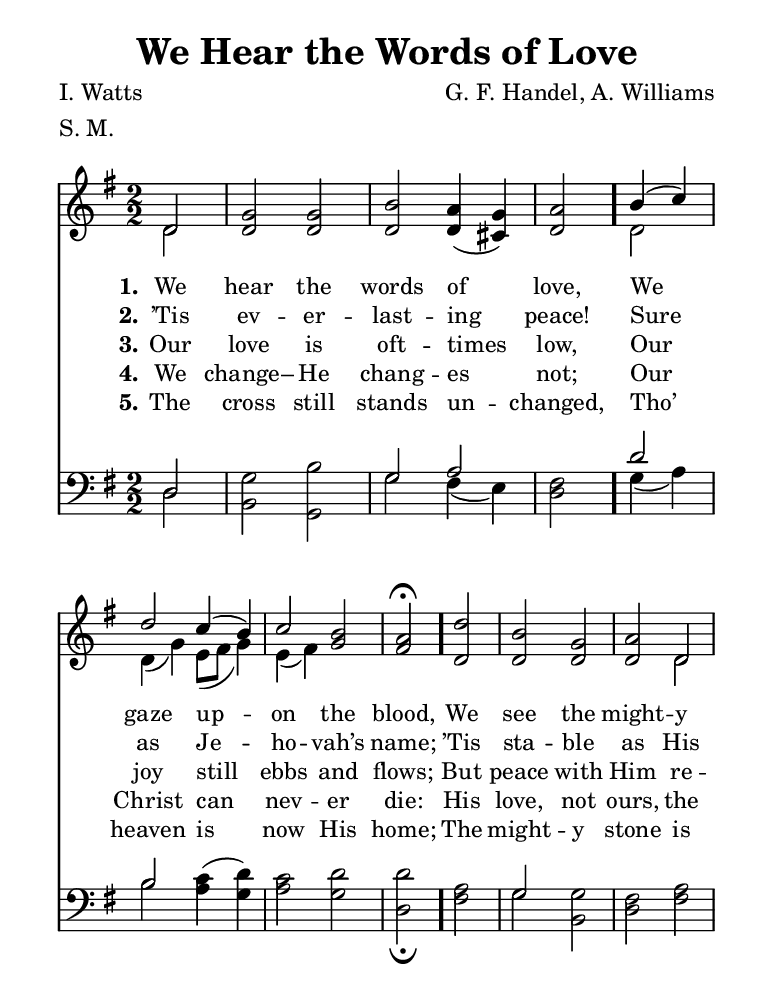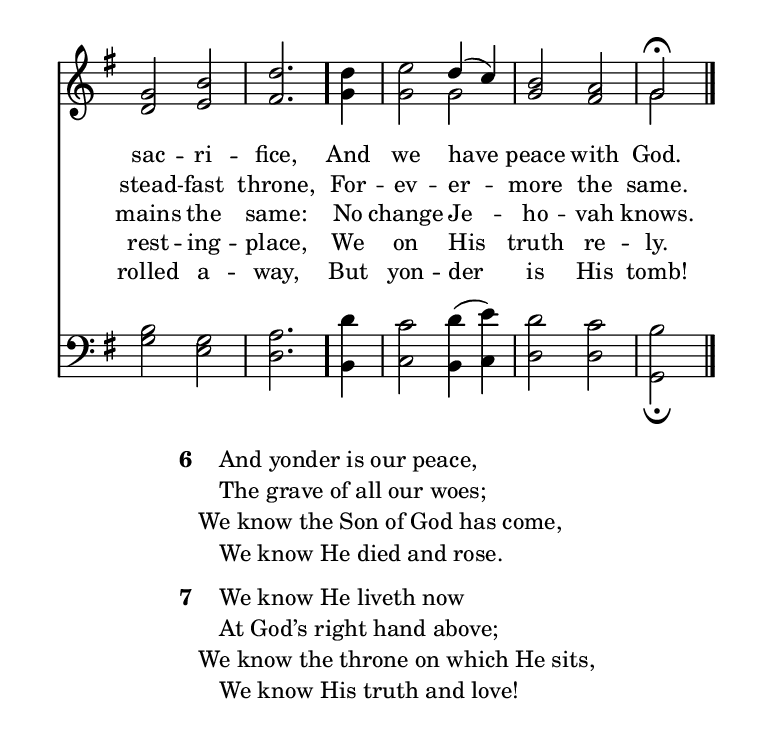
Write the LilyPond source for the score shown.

\include "common/global.ily"
\paper {
  \include "common/paper.ily"
  ragged-bottom = ##t
  score-markup-spacing.padding = 2.5
  score-markup-spacing.basic-distance = 2.5
}

\header{
  hymnnumber = "278"
  title = "We Hear the Words of Love"
  tunename = "St. Thomas"
  meter = "S. M."
  poet = "I. Watts"
  composer = "G. F. Handel, A. Williams" % http://hymnary.org/tune/st_thomas_williams
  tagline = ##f
}

ta = { \tempo 2=80 }
tb = { \tempo 2=40 }

% music copied from EOG150 with minor variations

global = {
  \include "common/overrides.ily"
  \override Staff.TimeSignature.style = #'numbered
  \time 2/2
  \override Score.MetronomeMark.transparent = ##t % hide all fermata changes too
  \ta
  \key g \major
  \partial 2
  \autoBeamOff
}

notesSoprano = {
\global
\relative c' {

  d2 | g g b a4( g) | a2
  b4( c) | d2 c4( b) c2 b | \tb a2\fermata \ta \eogbreak
  d2 | b g a d, | g b d2.
  d4 | e2 d4( c) b2 a | \tb g2\fermata \ta

  \bar "|."

}
}

notesAlto = {
\global
\relative e' {

  d2 | d d d d4( cis) | d2
  d2 | d4( g) e8([ fis] g4) | e( fis) g2 | fis2
  d2 | d d d d | d e fis2.
  g4 | g2 g g fis | g2

}
}

notesTenor = {
\global
\relative a, {

  d2 | g b g a | fis2
  d'2 | b c4( d) c2 d | d2
  a2 | g g fis a | b g a2.
  d4 | c2 d4( e) d2 c | b2

}
}

notesBass = {
\global
\relative f {

  d2 | b g g' fis4( e) | d2
  g4( a) | b2 a4( g) a2 g | d2_\fermata
  fis2 | g b, d fis | g e d2.
  b4 | c2 b4( c) d2 d | g,2_\fermata

}
}

wordsA = \lyricmode {
\set stanza = "1."

We hear the words of love, \bar "."
We gaze up -- on the blood, \bar "."
We see the might -- y sac -- ri -- fice, \bar "."
And we have peace with God. \bar "."

}

wordsB = \lyricmode {
\set stanza = "2."

’Tis ev -- er -- last -- ing peace!
Sure as Je -- ho -- vah’s name;
’Tis sta -- ble as His stead -- fast throne,
For -- ev -- er -- more the same.

}

wordsC = \lyricmode {
\set stanza = "3."

Our love is oft -- times low,
Our joy still ebbs and flows;
But peace with Him re -- mains the same:
No change Je -- ho -- vah knows.

}

wordsD = \lyricmode {
\set stanza = "4."

We change– He chang -- es not;
Our Christ can nev -- er die:
His love, not ours, the rest -- ing -- place,
We on His truth re -- ly.

}

wordsE = \lyricmode {
\set stanza = "5."

The cross still stands un -- changed,
Tho’ heaven is now His home;
The might -- y stone is rolled a -- way,
But yon -- der is His tomb!

}

wordsF = \markuplist {

\line { { \hspace #2 } And yonder is our peace, }
\line { { \hspace #2 } The grave of all our woes; }
\line { We know the Son of God has come, }
\line { { \hspace #2 } We know He died and rose. }

}

wordsG = \markuplist {

\line { { \hspace #2 } We know He liveth now }
\line { { \hspace #2 } At God’s right hand above; }
\line { We know the throne on which He sits, }
\line { { \hspace #2 } We know His truth and love! }

}

\score {
  \context ChoirStaff <<
    \context Staff = upper <<
      \set Staff.autoBeaming = ##f
      \set ChoirStaff.systemStartDelimiter = #'SystemStartBar
      \set ChoirStaff.printPartCombineTexts = ##f
      \partcombine #'(2 . 9) \notesSoprano \notesAlto
      \context NullVoice = sopranos { \voiceOne << \notesSoprano >> }
      \context Lyrics = one   \lyricsto sopranos \wordsA
      \context Lyrics = two   \lyricsto sopranos \wordsB
      \context Lyrics = three \lyricsto sopranos \wordsC
      \context Lyrics = four  \lyricsto sopranos \wordsD
      \context Lyrics = five  \lyricsto sopranos \wordsE
    >>
    \context Staff = men <<
      \set Staff.autoBeaming = ##f
      \clef bass
      \set ChoirStaff.printPartCombineTexts = ##f
      \partcombine #'(2 . 9) \notesTenor \notesBass
    >>
  >>
  \layout {
    \include "common/layout.ily"
  }
  \midi{
    \include "common/midi.ily"
  }
}

\noPageBreak

\markup { \fill-line { \column {
  \line{ \bold 6 \column { \wordsF } } \combine \null \vspace #0.4
  \line{ \bold 7 \column { \wordsG } } \combine \null \vspace #0.4
} } }

\version "2.19.49"  % necessary for upgrading to future LilyPond versions.

% vi:set et ts=2 sw=2 ai nocindent syntax=lilypond:
